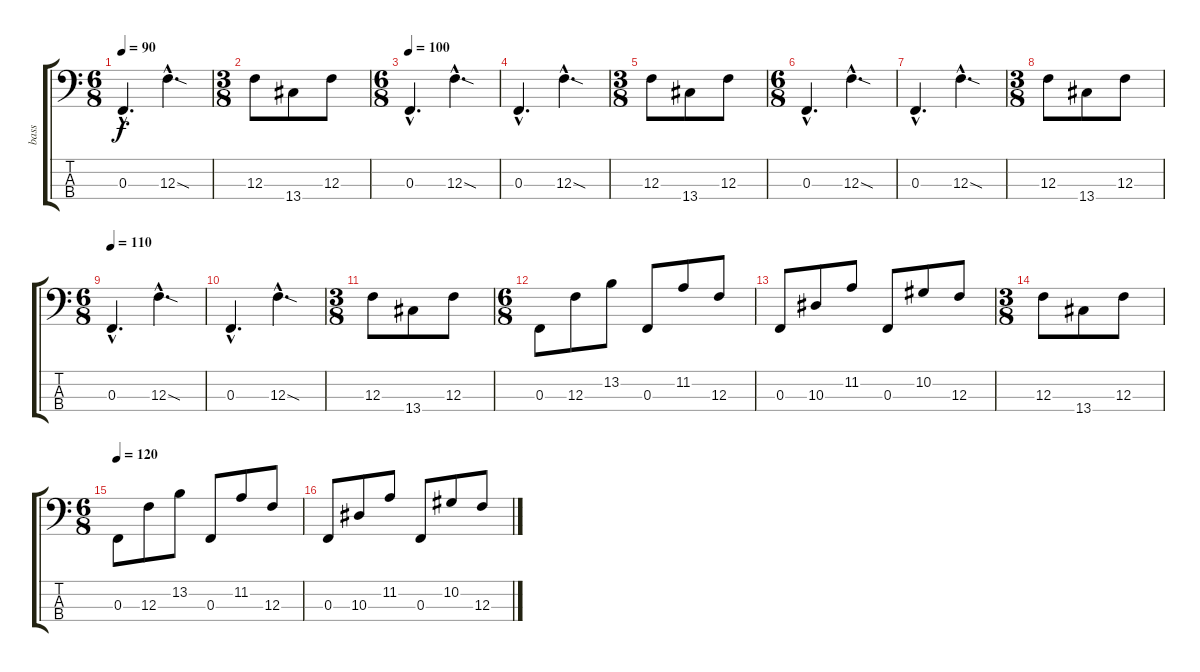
\track ("bass" "bass") {instrument electricbasspick}
\staff {score tabs}
\tuning (Eb2 Bb1 F1 C1) {hide}
\ts (6 8)
\tempo 90
\clef f4
\ks c
0.3{hac}.4{d dy f} 12.3{sod hac}.4{d} |
\ts (3 8)
12.3.8 13.4.8 12.3.8 |
\ts (6 8)
\tempo 100
0.3{hac}.4{d} 12.3{sod hac}.4{d} |
0.3{hac}.4{d} 12.3{sod hac}.4{d} |
\ts (3 8)
12.3.8 13.4.8 12.3.8 |
\ts (6 8)
0.3{hac}.4{d} 12.3{sod hac}.4{d} |
0.3{hac}.4{d} 12.3{sod hac}.4{d} |
\ts (3 8)
12.3.8 13.4.8 12.3.8 |
\ts (6 8)
\section ("" "")
\tempo 110
0.3{hac}.4{d} 12.3{sod hac}.4{d} |
0.3{hac}.4{d} 12.3{sod hac}.4{d} |
\ts (3 8)
12.3.8 13.4.8 12.3.8 |
\ts (6 8)
0.3.8 12.3.8 13.2.8 0.3.8 11.2.8 12.3.8 |
0.3.8 10.3.8 11.2.8 0.3.8 10.2.8 12.3.8 |
\ts (3 8)
12.3.8 13.4.8 12.3.8 |
\ts (6 8)
\tempo 120
0.3.8 12.3.8 13.2.8 0.3.8 11.2.8 12.3.8 |
0.3.8 10.3.8 11.2.8 0.3.8 10.2.8 12.3.8
